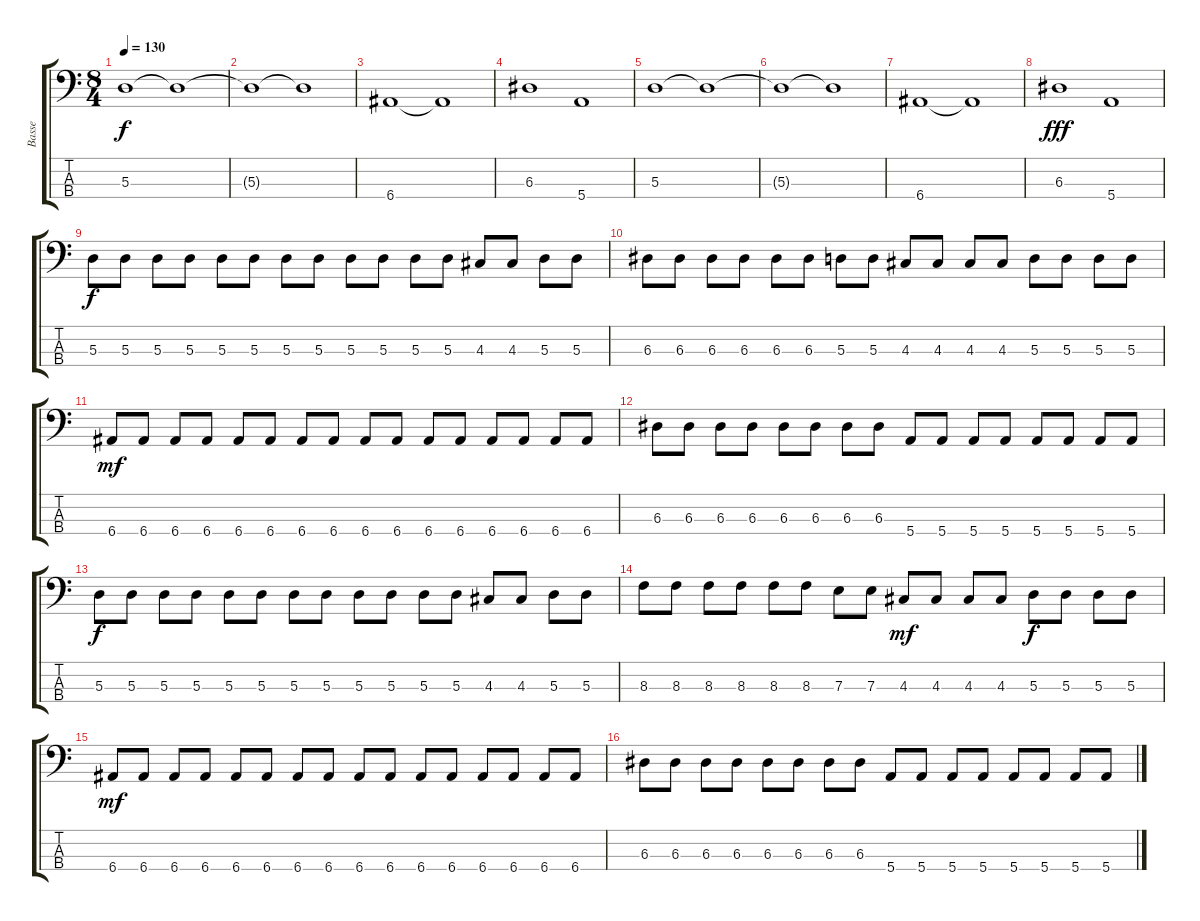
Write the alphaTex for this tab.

\track ("Basse" "Basse") {instrument electricbassfinger}
\staff {score tabs}
\tuning (G2 D2 A1 E1) {hide}
\ts (8 4)
\tempo 130
\clef f4
\ks c
5.3.1{dy f} 5.3{t}.1 |
5.3{t}.1 5.3{t}.1 |
6.4.1 6.4{t}.1 |
6.3.1 5.4.1 |
5.3.1 5.3{t}.1 |
5.3{t}.1 5.3{t}.1 |
6.4.1 6.4{t}.1 |
6.3.1{dy fff} 5.4.1 |
5.3.8{dy f} 5.3.8 5.3.8 5.3.8 5.3.8 5.3.8 5.3.8 5.3.8 5.3.8 5.3.8 5.3.8 5.3.8 4.3.8 4.3.8 5.3.8 5.3.8 |
6.3.8 6.3.8 6.3.8 6.3.8 6.3.8 6.3.8 5.3.8 5.3.8 4.3.8 4.3.8 4.3.8 4.3.8 5.3.8 5.3.8 5.3.8 5.3.8 |
6.4.8{dy mf} 6.4.8 6.4.8 6.4.8 6.4.8 6.4.8 6.4.8 6.4.8 6.4.8 6.4.8 6.4.8 6.4.8 6.4.8 6.4.8 6.4.8 6.4.8 |
6.3.8 6.3.8 6.3.8 6.3.8 6.3.8 6.3.8 6.3.8 6.3.8 5.4.8 5.4.8 5.4.8 5.4.8 5.4.8 5.4.8 5.4.8 5.4.8 |
5.3.8{dy f} 5.3.8 5.3.8 5.3.8 5.3.8 5.3.8 5.3.8 5.3.8 5.3.8 5.3.8 5.3.8 5.3.8 4.3.8 4.3.8 5.3.8 5.3.8 |
8.3.8 8.3.8 8.3.8 8.3.8 8.3.8 8.3.8 7.3.8 7.3.8 4.3.8{dy mf} 4.3.8 4.3.8 4.3.8 5.3.8{dy f} 5.3.8 5.3.8 5.3.8 |
6.4.8{dy mf} 6.4.8 6.4.8 6.4.8 6.4.8 6.4.8 6.4.8 6.4.8 6.4.8 6.4.8 6.4.8 6.4.8 6.4.8 6.4.8 6.4.8 6.4.8 |
6.3.8 6.3.8 6.3.8 6.3.8 6.3.8 6.3.8 6.3.8 6.3.8 5.4.8 5.4.8 5.4.8 5.4.8 5.4.8 5.4.8 5.4.8 5.4.8
